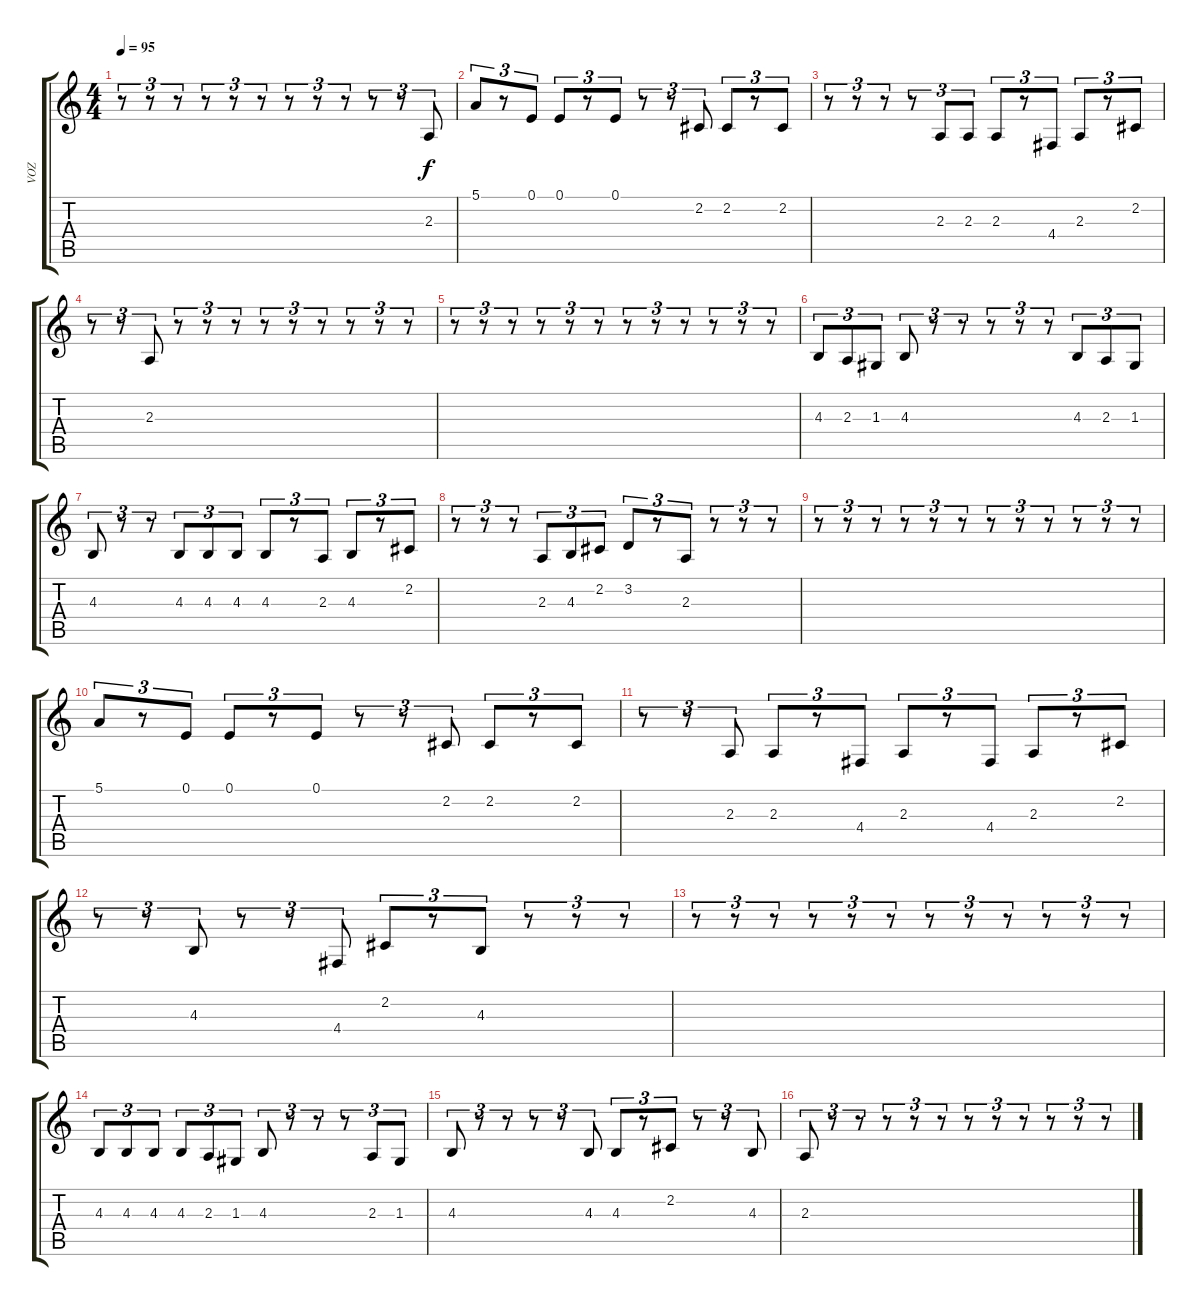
\track ("VOZ" "VOZ") {instrument harpsichord}
\staff {score tabs}
\tuning (E4 B3 G3 D3 A2 E2) {hide}
\ts (4 4)
\tempo 95
\clef g2
\ks c
r.8{tu (3 2) dy f} r.8{tu (3 2)} r.8{tu (3 2)} r.8{tu (3 2)} r.8{tu (3 2)} r.8{tu (3 2)} r.8{tu (3 2)} r.8{tu (3 2)} r.8{tu (3 2)} r.8{tu (3 2)} r.8{tu (3 2)} 2.3.8{tu (3 2)} |
5.1.8{tu (3 2)} r.8{tu (3 2)} 0.1.8{tu (3 2)} 0.1.8{tu (3 2)} r.8{tu (3 2)} 0.1.8{tu (3 2)} r.8{tu (3 2)} r.8{tu (3 2)} 2.2.8{tu (3 2)} 2.2.8{tu (3 2)} r.8{tu (3 2)} 2.2.8{tu (3 2)} |
r.8{tu (3 2)} r.8{tu (3 2)} r.8{tu (3 2)} r.8{tu (3 2)} 2.3.8{tu (3 2)} 2.3.8{tu (3 2)} 2.3.8{tu (3 2)} r.8{tu (3 2)} 4.4.8{tu (3 2)} 2.3.8{tu (3 2)} r.8{tu (3 2)} 2.2.8{tu (3 2)} |
r.8{tu (3 2)} r.8{tu (3 2)} 2.3.8{tu (3 2)} r.8{tu (3 2)} r.8{tu (3 2)} r.8{tu (3 2)} r.8{tu (3 2)} r.8{tu (3 2)} r.8{tu (3 2)} r.8{tu (3 2)} r.8{tu (3 2)} r.8{tu (3 2)} |
r.8{tu (3 2)} r.8{tu (3 2)} r.8{tu (3 2)} r.8{tu (3 2)} r.8{tu (3 2)} r.8{tu (3 2)} r.8{tu (3 2)} r.8{tu (3 2)} r.8{tu (3 2)} r.8{tu (3 2)} r.8{tu (3 2)} r.8{tu (3 2)} |
4.3.8{tu (3 2)} 2.3.8{tu (3 2)} 1.3.8{tu (3 2)} 4.3.8{tu (3 2)} r.8{tu (3 2)} r.8{tu (3 2)} r.8{tu (3 2)} r.8{tu (3 2)} r.8{tu (3 2)} 4.3.8{tu (3 2)} 2.3.8{tu (3 2)} 1.3.8{tu (3 2)} |
4.3.8{tu (3 2)} r.8{tu (3 2)} r.8{tu (3 2)} 4.3.8{tu (3 2)} 4.3.8{tu (3 2)} 4.3.8{tu (3 2)} 4.3.8{tu (3 2)} r.8{tu (3 2)} 2.3.8{tu (3 2)} 4.3.8{tu (3 2)} r.8{tu (3 2)} 2.2.8{tu (3 2)} |
r.8{tu (3 2)} r.8{tu (3 2)} r.8{tu (3 2)} 2.3.8{tu (3 2)} 4.3.8{tu (3 2)} 2.2.8{tu (3 2)} 3.2.8{tu (3 2)} r.8{tu (3 2)} 2.3.8{tu (3 2)} r.8{tu (3 2)} r.8{tu (3 2)} r.8{tu (3 2)} |
r.8{tu (3 2)} r.8{tu (3 2)} r.8{tu (3 2)} r.8{tu (3 2)} r.8{tu (3 2)} r.8{tu (3 2)} r.8{tu (3 2)} r.8{tu (3 2)} r.8{tu (3 2)} r.8{tu (3 2)} r.8{tu (3 2)} r.8{tu (3 2)} |
5.1.8{tu (3 2)} r.8{tu (3 2)} 0.1.8{tu (3 2)} 0.1.8{tu (3 2)} r.8{tu (3 2)} 0.1.8{tu (3 2)} r.8{tu (3 2)} r.8{tu (3 2)} 2.2.8{tu (3 2)} 2.2.8{tu (3 2)} r.8{tu (3 2)} 2.2.8{tu (3 2)} |
r.8{tu (3 2)} r.8{tu (3 2)} 2.3.8{tu (3 2)} 2.3.8{tu (3 2)} r.8{tu (3 2)} 4.4.8{tu (3 2)} 2.3.8{tu (3 2)} r.8{tu (3 2)} 4.4.8{tu (3 2)} 2.3.8{tu (3 2)} r.8{tu (3 2)} 2.2.8{tu (3 2)} |
r.8{tu (3 2)} r.8{tu (3 2)} 4.3.8{tu (3 2)} r.8{tu (3 2)} r.8{tu (3 2)} 4.4.8{tu (3 2)} 2.2.8{tu (3 2)} r.8{tu (3 2)} 4.3.8{tu (3 2)} r.8{tu (3 2)} r.8{tu (3 2)} r.8{tu (3 2)} |
r.8{tu (3 2)} r.8{tu (3 2)} r.8{tu (3 2)} r.8{tu (3 2)} r.8{tu (3 2)} r.8{tu (3 2)} r.8{tu (3 2)} r.8{tu (3 2)} r.8{tu (3 2)} r.8{tu (3 2)} r.8{tu (3 2)} r.8{tu (3 2)} |
4.3.8{tu (3 2)} 4.3.8{tu (3 2)} 4.3.8{tu (3 2)} 4.3.8{tu (3 2)} 2.3.8{tu (3 2)} 1.3.8{tu (3 2)} 4.3.8{tu (3 2)} r.8{tu (3 2)} r.8{tu (3 2)} r.8{tu (3 2)} 2.3.8{tu (3 2)} 1.3.8{tu (3 2)} |
4.3.8{tu (3 2)} r.8{tu (3 2)} r.8{tu (3 2)} r.8{tu (3 2)} r.8{tu (3 2)} 4.3.8{tu (3 2)} 4.3.8{tu (3 2)} r.8{tu (3 2)} 2.2.8{tu (3 2)} r.8{tu (3 2)} r.8{tu (3 2)} 4.3.8{tu (3 2)} |
2.3.8{tu (3 2)} r.8{tu (3 2)} r.8{tu (3 2)} r.8{tu (3 2)} r.8{tu (3 2)} r.8{tu (3 2)} r.8{tu (3 2)} r.8{tu (3 2)} r.8{tu (3 2)} r.8{tu (3 2)} r.8{tu (3 2)} r.8{tu (3 2)}
